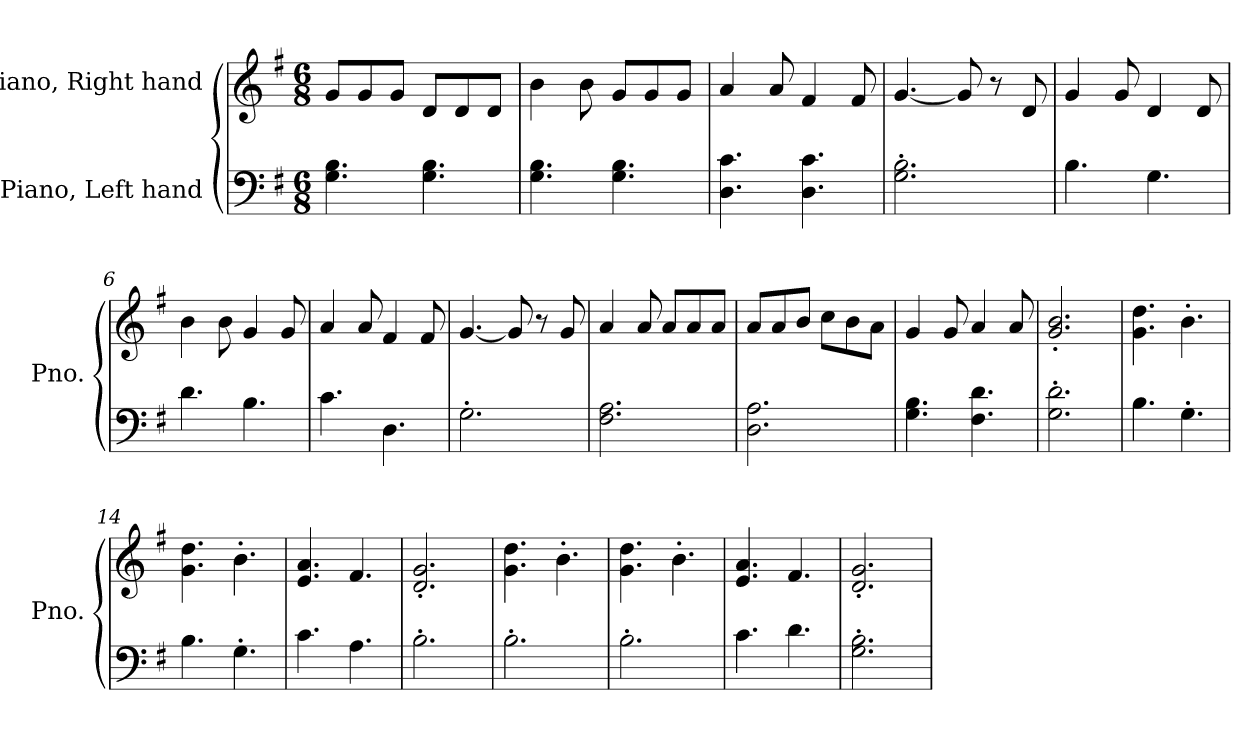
**kern	**kern
*part2	*part1
*staff2	*staff1
*I"Piano, Left hand	*I"Piano, Right hand
*I'Pno.	*I'Pno.
*clefF4	*clefG2
*k[f#]	*k[f#]
*M6/8	*M6/8
*MM120	*MM120
=1	=1
4.G\ 4.B\	8g/L
.	8g/
.	8g/J
4.G\ 4.B\	8d/L
.	8d/
.	8d/J
=2	=2
4.G\ 4.B\	4b\
.	8b\
4.G\ 4.B\	8g/L
.	8g/
.	8g/J
=3	=3
4.D\ 4.c\	4a/
.	8a/
4.D\ 4.c\	4f#/
.	8f#/
=4	=4
2.G\' 2.B\'	[4.g/
.	8g/]
.	8r
.	8d/
=5	=5
4.B\	4g/
.	8g/
4.G\	4d/
.	8d/
=6	=6
4.d\	4b\
.	8b\
4.B\	4g/
.	8g/
!!LO:LB:g=z
=7	=7
4.c\	4a/
.	8a/
4.D\	4f#/
.	8f#/
=8	=8
2.G'\	[4.g/
.	8g/]
.	8r
.	8g/
=9	=9
2.F#\ 2.A\	4a/
.	8a/
.	8a/L
.	8a/
.	8a/J
=10	=10
2.D\ 2.A\	8a/L
.	8a/
.	8b/J
.	8cc\L
.	8b\
.	8a\J
=11	=11
4.G\ 4.B\	4g/
.	8g/
4.F#\ 4.d\	4a/
.	8a/
=12	=12
2.G\' 2.d\'	2.g/' 2.b/'
=13	=13
4.B\	4.g\ 4.dd\
4.G'\	4.b'\
=14	=14
4.B\	4.g\ 4.dd\
4.G'\	4.b'\
!!LO:LB:g=z
=15	=15
4.c\	4.e/ 4.a/
4.A\	4.f#/
=16	=16
2.B'\	2.d/' 2.g/'
=17	=17
2.B'\	4.g\ 4.dd\
.	4.b'\
=18	=18
2.B'\	4.g\ 4.dd\
.	4.b'\
=19	=19
4.c\	4.e/ 4.a/
4.d\	4.f#/
=20	=20
2.G\' 2.B\'	2.d/' 2.g/'
=	=
*-	*-
